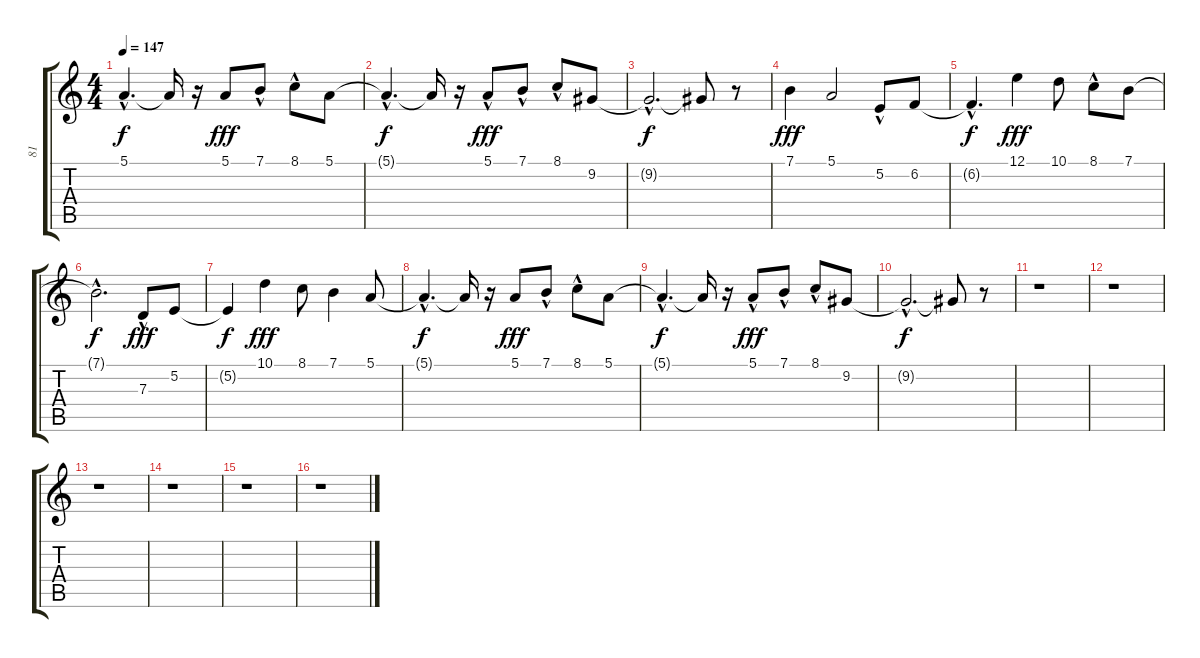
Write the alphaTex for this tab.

\track ("81" "81") {instrument lead2sawtooth}
\staff {score tabs}
\tuning (E4 B3 G3 D3 A2 E2) {hide}
\ts (4 4)
\tempo 147
\clef g2
\ks c
5.1{hac t}.4{d dy f} 5.1{t}.16 r.16 5.1.8{dy fff} 7.1{hac}.8 8.1{hac}.8 5.1.8 |
5.1{hac t}.4{d dy f} 5.1{t}.16 r.16 5.1{hac}.8{dy fff} 7.1{hac}.8 8.1{hac}.8 9.2.8 |
9.2{hac t}.2{d dy f} 9.2{t}.8 r.8 |
7.1.4{dy fff} 5.1.2 5.2{hac}.8 6.2.8 |
6.2{hac t}.4{d dy f} 12.1.4{dy fff} 10.1.8 8.1{hac}.8 7.1.8 |
7.1{hac t}.2{d dy f} 7.3{hac}.8{dy fff} 5.2.8 |
5.2{t}.4{dy f} 10.1.4{dy fff} 8.1.8 7.1.4 5.1.8 |
5.1{hac t}.4{d dy f} 5.1{t}.16 r.16 5.1.8{dy fff} 7.1{hac}.8 8.1{hac}.8 5.1.8 |
5.1{hac t}.4{d dy f} 5.1{t}.16 r.16 5.1{hac}.8{dy fff} 7.1{hac}.8 8.1{hac}.8 9.2.8 |
9.2{hac t}.2{d dy f} 9.2{t}.8 r.8 |
r.1 |
r.1 |
r.1 |
r.1 |
r.1 |
r.1
